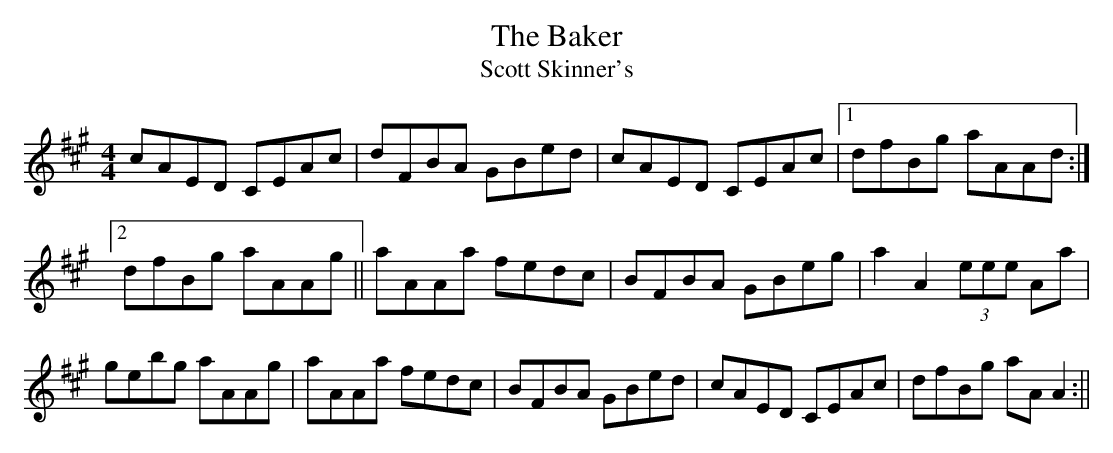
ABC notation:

X:1
T:The Baker
T:Scott Skinner's
M:4/4
L:1/8
K:A
cAED CEAc|dFBA GBed|cAED CEAc|1 dfBg aAAd:|2 dfBg aAAg||\
aAAa fedc|BFBA GBeg|a2 A2 (3eee Aa|gebg aAAg|\
aAAa fedc|BFBA GBed|cAED CEAc|dfBg aAA2:||
